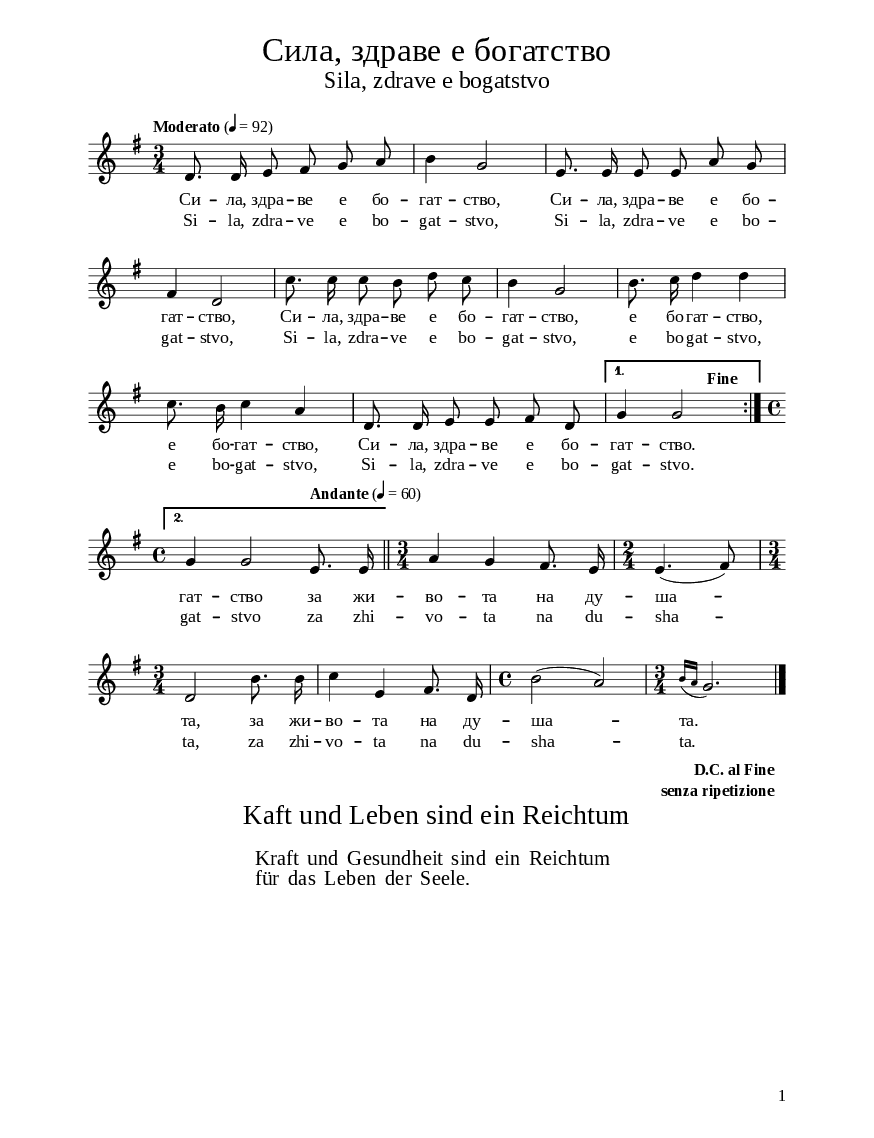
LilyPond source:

\version "2.24.0"

% include paper part and global functions
\include "include/globals.ily"

\bookpart {
  \label #'ref112_1
  \tocItem \markup "Сила, здраве е богатство – Sila, zdrave e bogatstvo"
  \include "include/bookpart-paper.ily"
  \score {
    \include "include/score-layout.ily"


   \new Voice \relative c' {
      \clef treble
      \key g \major
      \time 3/4
      \tempoFunc "Moderato" 4 "92"
      \autoBeamOff

      \repeat volta 2 {
        d8. d16 e8 fis8 g8 a8 | b4 g2 | e8. e16 e8 e8 a8 g8 | \break



        fis4 d2 |  c'8. c16 c8 b8 d8 c8 | b4 g2 | b8. c16 d4 d4 | \break

        c8. b16 c4 a4 |    d,8. d16 e8 e8 fis8 d8
      } \alternative {
        { | g4 \tempo "         Fine" g2 | \break }
        { \time 4/4 g4 g2 

        \override Score.MetronomeMark.outside-staff-priority = #599
        %\override Score.MetronomeMark.X-extent=#'(-4.5 . 0)
        \tempoFunc "Andante" 4 "60"
        
        e8. e16 }
      }

      \bar "||" \time 3/4  a4 g4 fis8. e16 


      \time 2/4  e4. ( fis8 ) \break

      | \time 3/4  d2 b'8. b16 | c4 e,4 fis8. d16 | \time 4/4  b'2 ( a2 ) |
      \time 3/4  |
      \grace { b16 [( a16] } g2.) \bar "|."


    }



    \addlyrics {
      Си -- ла,
      здра -- ве е бо -- гат -- ство, Си -- ла, здра --
      ве е бо -- гат -- ство, Си -- ла, здра -- ве е
      бо -- гат -- ство, е бо -- гат -- ство, е бо --
      гат -- ство, Си -- ла, здра -- ве е бо -- гат --
      ство. гат -- ство за жи -- во -- та на ду -- ша
      -- та, за жи -- во -- та на ду -- ша -- та.
    }

    \addlyrics {
      Si -- la,
      zdra -- ve e bo -- gat -- stvo, Si -- la, zdra --
      ve e bo -- gat -- stvo, Si -- la, zdra -- ve e
      bo -- gat -- stvo, e bo -- gat -- stvo, e bo --
      gat -- stvo, Si -- la, zdra -- ve e bo -- gat --
      stvo. gat -- stvo za zhi -- vo -- ta na du -- sha
      -- ta, za zhi -- vo -- ta na du -- sha -- ta.
    }

    \header {
      title = \titleFunc "Сила, здраве е богатство" "Sila, zdrave e bogatstvo"
    }

    \midi{}

  } % score

  \markup \dc-two "D.C. al Fine" "senza ripetizione"
  

  % include foreign translation(s) of the song

  %\pageBreak
  \version "2.24.0"

\markup \fill-line { \fontsize #deTitleFontSize "Kaft und Leben sind ein Reichtum" }
\markup \null
\markup \null
\markup \fontsize #deCoupletFontSize {
  \hspace #16
  \override #`(baseline-skip . ,deCoupletBaselineSkip)

  \column {
      \line {  Kraft und Gesundheit sind ein Reichtum}
             \line { für das Leben der Seele. }



    }


}


} % bookpart
